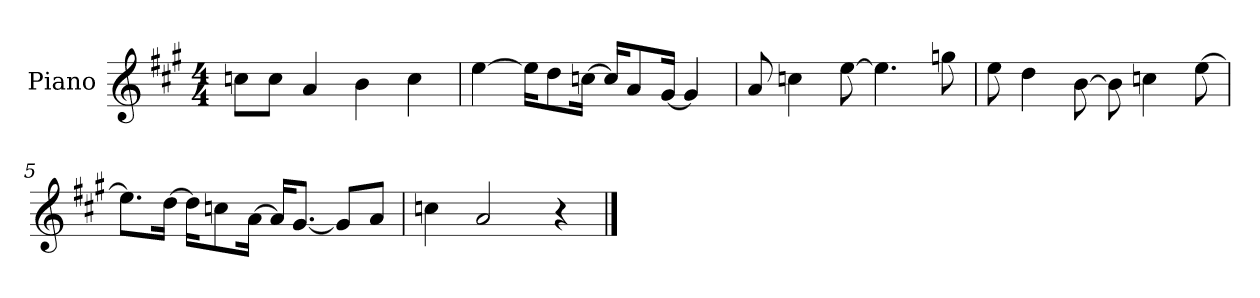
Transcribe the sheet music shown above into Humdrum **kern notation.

**kern
*part1
*staff1
*I"Piano
*I'P-no
*clefG2
*k[f#c#g#]
*M4/4
*MM90
=1
8ccn\L
8cc\J
4a/
4b\
4cc\
=2
[4ee\
16ee\KL]
8dd\
[16ccn\Jk
16cc/KL]
8a/
[16g#/Jk
4g#/]
=3
8a/
4ccn\
[8ee\
4.ee\]
8ggn\
=4
8ee\
4dd\
[8b\
8b\]
4ccn\
[8ee\
!!LO:LB:g=z
=5
8.ee\L]
[16dd\Jk
16dd\KL]
8ccn\
[16a\Jk
16a/KL]
[8.g#/J
8g#/L]
8a/J
=6
4ccn\
2a/
4r
==
*-
